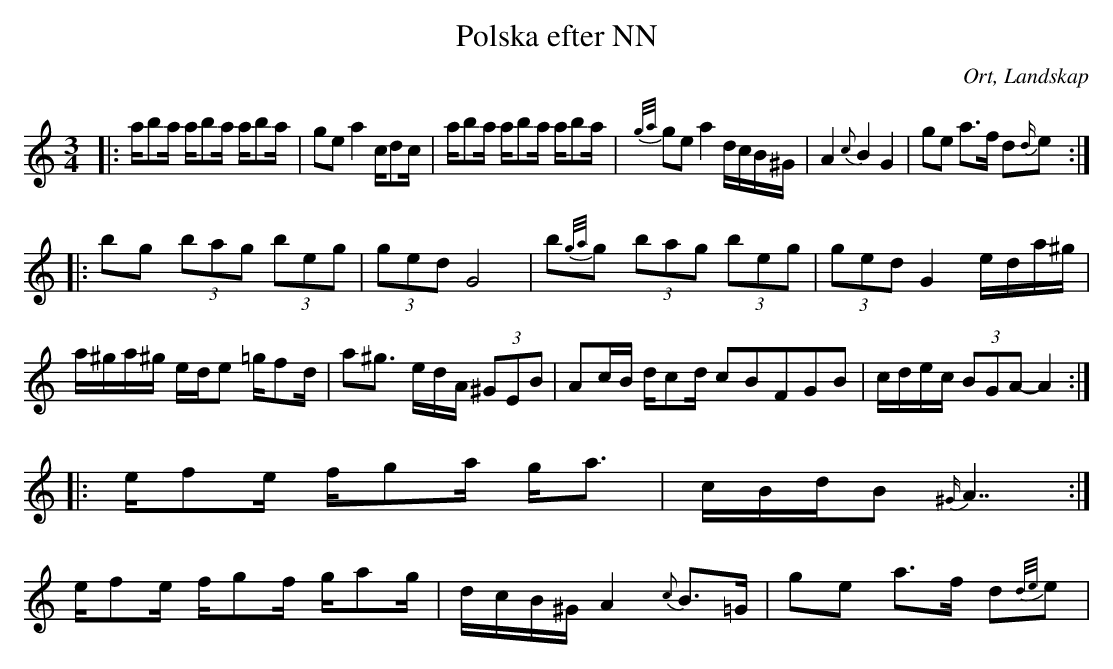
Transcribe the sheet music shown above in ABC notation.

X:1
T:Polska efter NN
O:Ort, Landskap
M:3/4
L:1/8
K:C
|: a/ba/ a/ba/ a/ba/|ge a2 c/dc/| a/ba/ a/ba/ a/ba/ | {g/a/}ge a2 d/c/B/^G/| A2 {c}B2 G2 | ge a>f d{d/}e:|
|:bg (3bag (3beg| (3ged G4 |b{g/a/}g (3bag (3beg| (3ged G2 e/d/a/^g/| a/^g/a/^g/ e/d/e =g/fd/ |a^g3/2 /e/d/A/ (3^GEB| Ac/B/ d/cd/ c2/5B2/5F2/5G2/5B2/5|  c/d/e/c/ (3BGA-A2 :|
|:e/fe/ f/ga/ g/a3/2 |c/B/d/B {^G/}A7/2:|
e/fe/ f/gf/ g/ag/ | d/c/B/^G/ A2 {c}B>=G|ge a>f d{d/e/}e|
